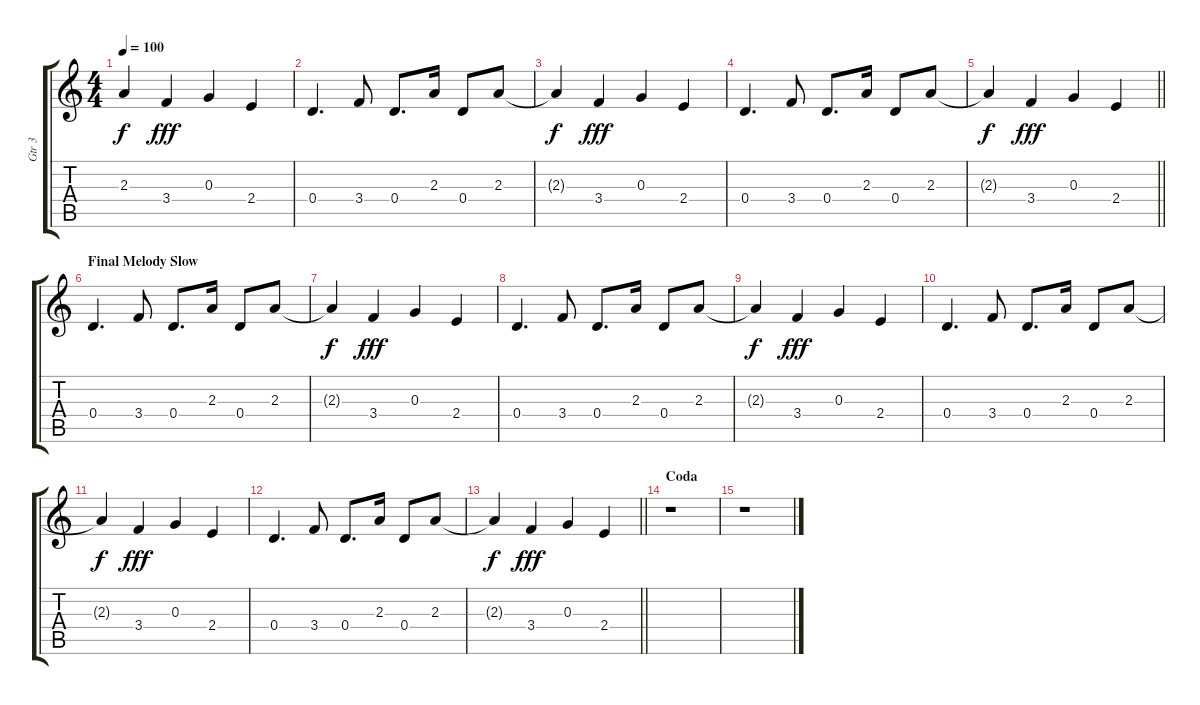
\track ("Gtr 3" "Gtr 3") {instrument overdrivenguitar}
\staff {score tabs}
\tuning (E4 B3 G3 D3 A2 E2) {hide}
\ts (4 4)
\tempo 100
\clef g2
\ks c
2.3{t}.4{dy f} 3.4.4{dy fff} 0.3.4 2.4.4 |
0.4.4{d} 3.4.8 0.4.8{d} 2.3.16 0.4.8 2.3.8 |
2.3{t}.4{dy f} 3.4.4{dy fff} 0.3.4 2.4.4 |
0.4.4{d} 3.4.8 0.4.8{d} 2.3.16 0.4.8 2.3.8 |
\barLineRight lightlight
2.3{t}.4{dy f} 3.4.4{dy fff} 0.3.4 2.4.4 |
\section ("" "Final Melody Slow")
0.4.4{d} 3.4.8 0.4.8{d} 2.3.16 0.4.8 2.3.8 |
2.3{t}.4{dy f} 3.4.4{dy fff} 0.3.4 2.4.4 |
0.4.4{d} 3.4.8 0.4.8{d} 2.3.16 0.4.8 2.3.8 |
2.3{t}.4{dy f} 3.4.4{dy fff} 0.3.4 2.4.4 |
0.4.4{d} 3.4.8 0.4.8{d} 2.3.16 0.4.8 2.3.8 |
2.3{t}.4{dy f} 3.4.4{dy fff} 0.3.4 2.4.4 |
0.4.4{d} 3.4.8 0.4.8{d} 2.3.16 0.4.8 2.3.8 |
\barLineRight lightlight
2.3{t}.4{dy f} 3.4.4{dy fff} 0.3.4 2.4.4 |
\section ("" "Coda")
r.1 |
r.1
